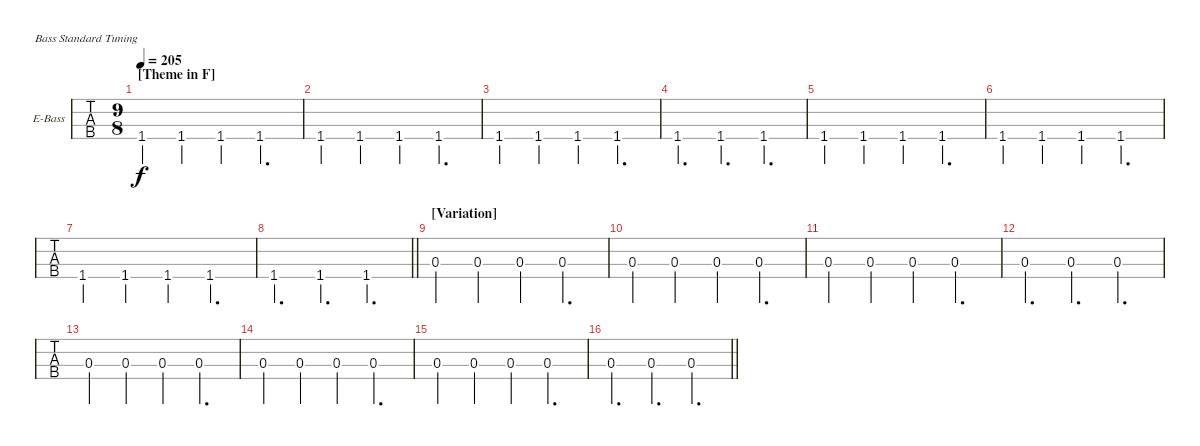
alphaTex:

\bracketExtendMode nobrackets
\firstSystemTrackNameOrientation horizontal
\otherSystemsTrackNameOrientation horizontal
\track ("Bass" "E-Bass") {instrument electricbassfinger}
\staff {tabs}
\tuning (G2 D2 A1 E1)
\ts (9 8)
\section ("" "[Theme in F]")
\tempo 205
\clef f4
\ks c
1.4{st}.4{dy f} 1.4{st}.4 1.4{st}.4 1.4.4{d} |
1.4{st}.4 1.4{st}.4 1.4{st}.4 1.4.4{d} |
1.4{st}.4 1.4{st}.4 1.4{st}.4 1.4.4{d} |
1.4.4{d} 1.4.4{d} 1.4.4{d} |
1.4{st}.4 1.4{st}.4 1.4{st}.4 1.4.4{d} |
1.4{st}.4 1.4{st}.4 1.4{st}.4 1.4.4{d} |
1.4{st}.4 1.4{st}.4 1.4{st}.4 1.4.4{d} |
\barLineRight lightlight
1.4.4{d} 1.4.4{d} 1.4.4{d} |
\section ("" "[Variation]")
0.3{st}.4 0.3{st}.4 0.3{st}.4 0.3.4{d} |
0.3{st}.4 0.3{st}.4 0.3{st}.4 0.3.4{d} |
0.3{st}.4 0.3{st}.4 0.3{st}.4 0.3.4{d} |
0.3.4{d} 0.3.4{d} 0.3.4{d} |
0.3{st}.4 0.3{st}.4 0.3{st}.4 0.3.4{d} |
0.3{st}.4 0.3{st}.4 0.3{st}.4 0.3.4{d} |
0.3{st}.4 0.3{st}.4 0.3{st}.4 0.3.4{d} |
\barLineRight lightlight
0.3.4{d} 0.3.4{d} 0.3.4{d}
